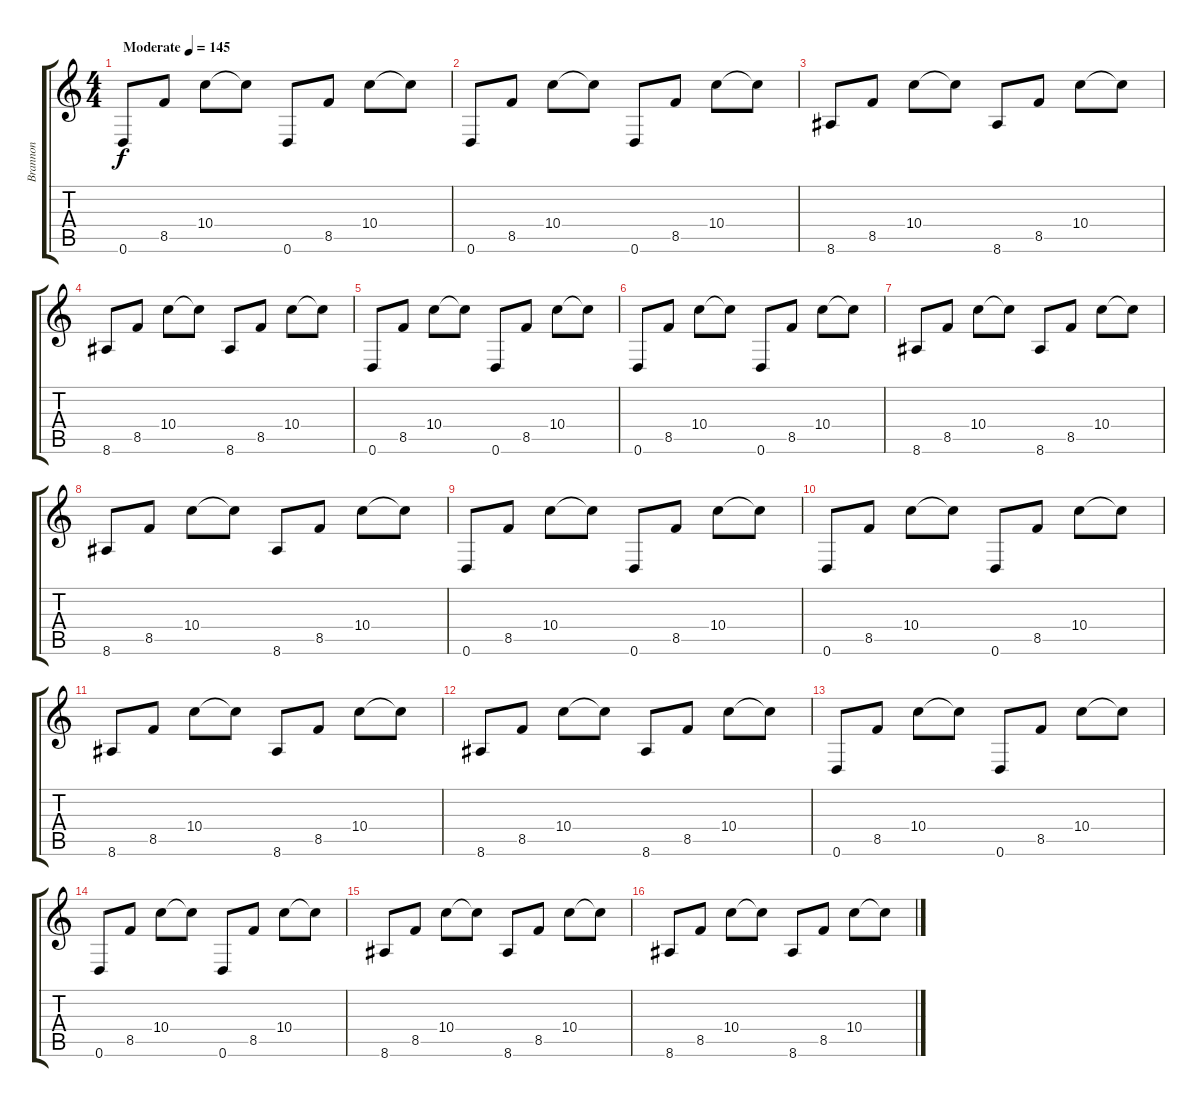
\track ("Brannon" "Brannon") {instrument distortionguitar}
\staff {score tabs}
\tuning (E4 B3 G3 D3 A2 D2) {hide}
\ts (4 4)
\tempo (145 "Moderate")
\clef g2
\ks c
0.6.8{dy f instrument distortionguitar} 8.5.8 10.4.8 10.4{t}.8 0.6.8 8.5.8 10.4.8 10.4{t}.8 |
0.6.8 8.5.8 10.4.8 10.4{t}.8 0.6.8 8.5.8 10.4.8 10.4{t}.8 |
8.6.8 8.5.8 10.4.8 10.4{t}.8 8.6.8 8.5.8 10.4.8 10.4{t}.8 |
8.6.8 8.5.8 10.4.8 10.4{t}.8 8.6.8 8.5.8 10.4.8 10.4{t}.8 |
0.6.8 8.5.8 10.4.8 10.4{t}.8 0.6.8 8.5.8 10.4.8 10.4{t}.8 |
0.6.8 8.5.8 10.4.8 10.4{t}.8 0.6.8 8.5.8 10.4.8 10.4{t}.8 |
8.6.8 8.5.8 10.4.8 10.4{t}.8 8.6.8 8.5.8 10.4.8 10.4{t}.8 |
8.6.8 8.5.8 10.4.8 10.4{t}.8 8.6.8 8.5.8 10.4.8 10.4{t}.8 |
0.6.8 8.5.8 10.4.8 10.4{t}.8 0.6.8 8.5.8 10.4.8 10.4{t}.8 |
0.6.8 8.5.8 10.4.8 10.4{t}.8 0.6.8 8.5.8 10.4.8 10.4{t}.8 |
8.6.8 8.5.8 10.4.8 10.4{t}.8 8.6.8 8.5.8 10.4.8 10.4{t}.8 |
8.6.8 8.5.8 10.4.8 10.4{t}.8 8.6.8 8.5.8 10.4.8 10.4{t}.8 |
0.6.8 8.5.8 10.4.8 10.4{t}.8 0.6.8 8.5.8 10.4.8 10.4{t}.8 |
0.6.8 8.5.8 10.4.8 10.4{t}.8 0.6.8 8.5.8 10.4.8 10.4{t}.8 |
8.6.8 8.5.8 10.4.8 10.4{t}.8 8.6.8 8.5.8 10.4.8 10.4{t}.8 |
8.6.8 8.5.8 10.4.8 10.4{t}.8 8.6.8 8.5.8 10.4.8 10.4{t}.8
